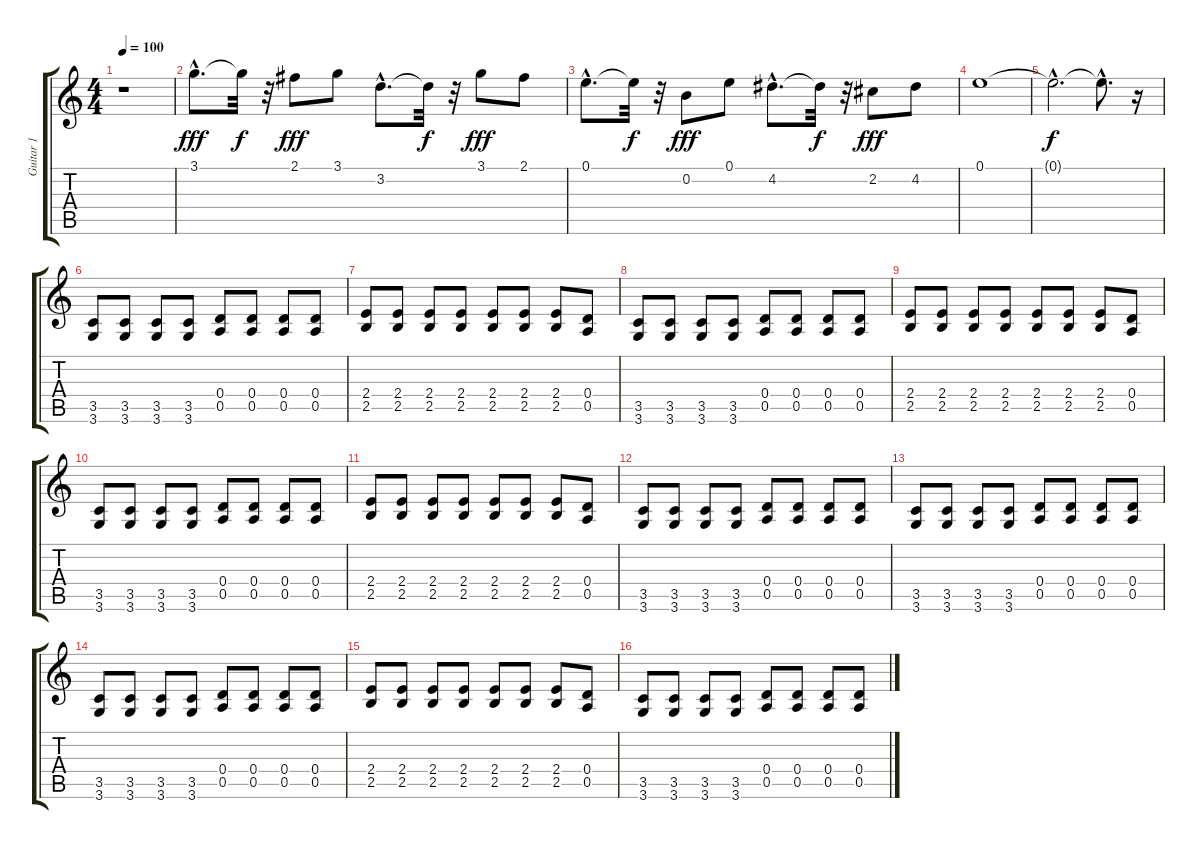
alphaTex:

\track ("Guitar 1" "Guitar 1") {instrument distortionguitar}
\staff {score tabs}
\tuning (E4 B3 G3 D3 A2 E2) {hide}
\ts (4 4)
\tempo 100
\clef g2
\ks c
r.1{dy f} |
3.1{hac}.8{d dy fff} 3.1{t}.32{dy f} r.32 2.1.8{dy fff} 3.1.8 3.2{hac}.8{d} 3.2{t}.32{dy f} r.32 3.1.8{dy fff} 2.1.8 |
0.1{hac}.8{d} 0.1{t}.32{dy f} r.32 0.2.8{dy fff} 0.1.8 4.2{hac}.8{d} 4.2{t}.32{dy f} r.32 2.2.8{dy fff} 4.2.8 |
0.1.1 |
0.1{hac t}.2{d dy f} 0.1{hac t}.8{d} r.16 |
(3.5 3.6).8 (3.5 3.6).8 (3.5 3.6).8 (3.5 3.6).8 (0.4 0.5).8 (0.4 0.5).8 (0.4 0.5).8 (0.4 0.5).8 |
(2.4 2.5).8 (2.4 2.5).8 (2.4 2.5).8 (2.4 2.5).8 (2.4 2.5).8 (2.4 2.5).8 (2.4 2.5).8 (0.4 0.5).8 |
(3.5 3.6).8 (3.5 3.6).8 (3.5 3.6).8 (3.5 3.6).8 (0.4 0.5).8 (0.4 0.5).8 (0.4 0.5).8 (0.4 0.5).8 |
(2.4 2.5).8 (2.4 2.5).8 (2.4 2.5).8 (2.4 2.5).8 (2.4 2.5).8 (2.4 2.5).8 (2.4 2.5).8 (0.4 0.5).8 |
(3.5 3.6).8 (3.5 3.6).8 (3.5 3.6).8 (3.5 3.6).8 (0.4 0.5).8 (0.4 0.5).8 (0.4 0.5).8 (0.4 0.5).8 |
(2.4 2.5).8 (2.4 2.5).8 (2.4 2.5).8 (2.4 2.5).8 (2.4 2.5).8 (2.4 2.5).8 (2.4 2.5).8 (0.4 0.5).8 |
(3.5 3.6).8 (3.5 3.6).8 (3.5 3.6).8 (3.5 3.6).8 (0.4 0.5).8 (0.4 0.5).8 (0.4 0.5).8 (0.4 0.5).8 |
(3.5 3.6).8 (3.5 3.6).8 (3.5 3.6).8 (3.5 3.6).8 (0.4 0.5).8 (0.4 0.5).8 (0.4 0.5).8 (0.4 0.5).8 |
(3.5 3.6).8 (3.5 3.6).8 (3.5 3.6).8 (3.5 3.6).8 (0.4 0.5).8 (0.4 0.5).8 (0.4 0.5).8 (0.4 0.5).8 |
(2.4 2.5).8 (2.4 2.5).8 (2.4 2.5).8 (2.4 2.5).8 (2.4 2.5).8 (2.4 2.5).8 (2.4 2.5).8 (0.4 0.5).8 |
(3.5 3.6).8 (3.5 3.6).8 (3.5 3.6).8 (3.5 3.6).8 (0.4 0.5).8 (0.4 0.5).8 (0.4 0.5).8 (0.4 0.5).8
